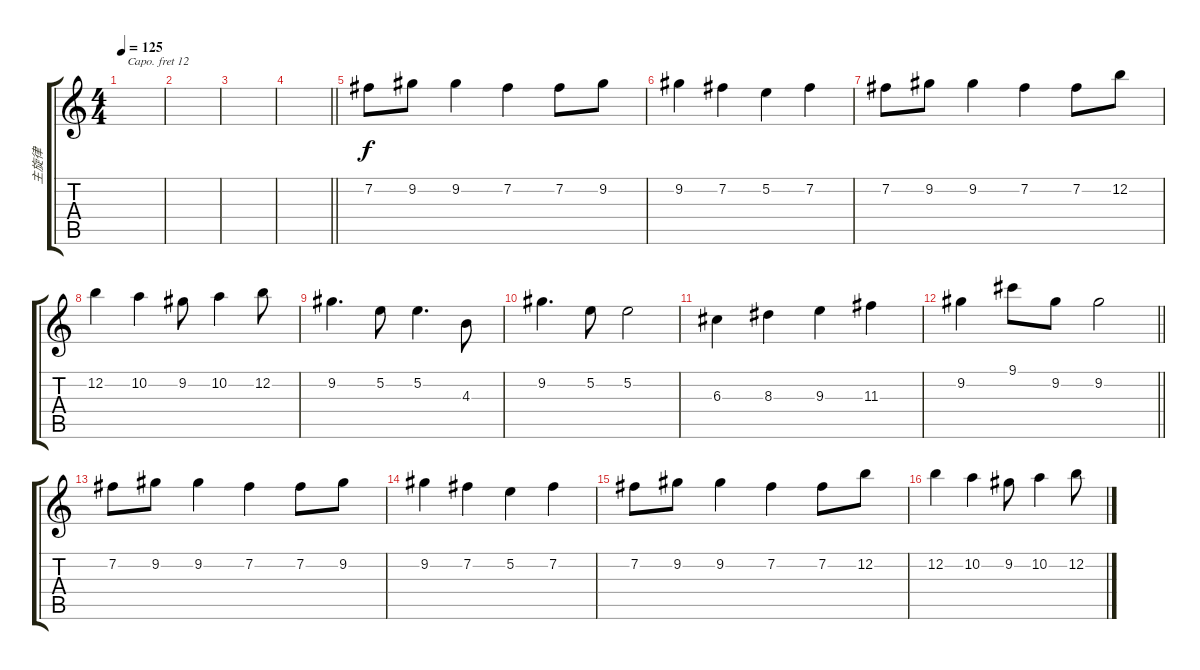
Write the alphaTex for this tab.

\track ("主旋律" "主旋律") {instrument violin}
\staff {score tabs}
\capo 12
\tuning (E4 B3 G3 D3 A2 E2) {hide}
\ts (4 4)
\tempo 125
\clef g2
\ks c
|
|
|
\barLineRight lightlight
|
7.2.8 9.2.8 9.2.4 7.2.4 7.2.8 9.2.8 |
9.2.4 7.2.4 5.2.4 7.2.4 |
7.2.8 9.2.8 9.2.4 7.2.4 7.2.8 12.2.8 |
12.2.4 10.2.4 9.2.8 10.2.4 12.2.8 |
9.2.4{d} 5.2.8 5.2.4{d} 4.3.8 |
9.2.4{d} 5.2.8 5.2.2 |
6.3.4 8.3.4 9.3.4 11.3.4 |
\barLineRight lightlight
9.2.4 9.1.8 9.2.8 9.2.2 |
7.2.8 9.2.8 9.2.4 7.2.4 7.2.8 9.2.8 |
9.2.4 7.2.4 5.2.4 7.2.4 |
7.2.8 9.2.8 9.2.4 7.2.4 7.2.8 12.2.8 |
12.2.4 10.2.4 9.2.8 10.2.4 12.2.8
